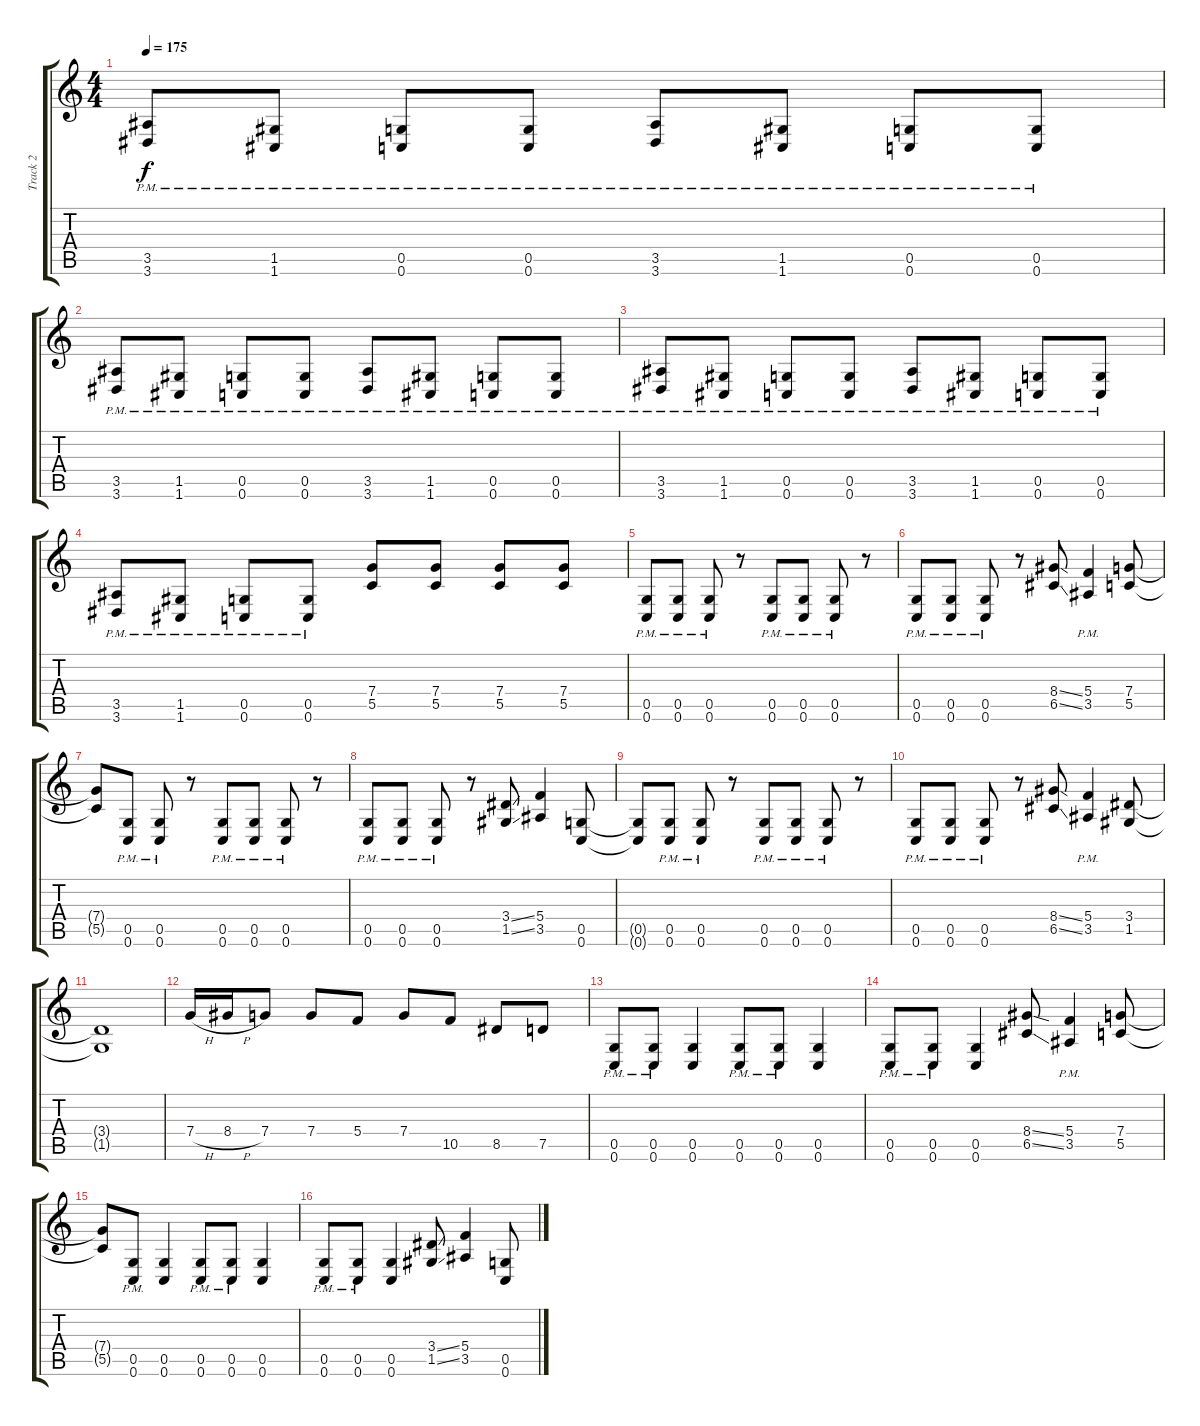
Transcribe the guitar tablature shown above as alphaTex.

\track ("Track 2" "Track 2") {instrument distortionguitar}
\staff {score tabs}
\tuning (D4 A3 F3 C3 G2 C2) {hide}
\ts (4 4)
\tempo 175
\clef g2
\ks c
(3.5{pm} 3.6{pm}).8{dy f} (1.5{pm} 1.6{pm}).8 (0.5{pm} 0.6{pm}).8 (0.5{pm} 0.6{pm}).8 (3.5{pm} 3.6{pm}).8 (1.5{pm} 1.6{pm}).8 (0.5{pm} 0.6{pm}).8 (0.5{pm} 0.6{pm}).8 |
(3.5{pm} 3.6{pm}).8 (1.5{pm} 1.6{pm}).8 (0.5{pm} 0.6{pm}).8 (0.5{pm} 0.6{pm}).8 (3.5{pm} 3.6{pm}).8 (1.5{pm} 1.6{pm}).8 (0.5{pm} 0.6{pm}).8 (0.5{pm} 0.6{pm}).8 |
(3.5{pm} 3.6{pm}).8 (1.5{pm} 1.6{pm}).8 (0.5{pm} 0.6{pm}).8 (0.5{pm} 0.6{pm}).8 (3.5{pm} 3.6{pm}).8 (1.5{pm} 1.6{pm}).8 (0.5{pm} 0.6{pm}).8 (0.5{pm} 0.6{pm}).8 |
(3.5{pm} 3.6{pm}).8 (1.5{pm} 1.6{pm}).8 (0.5{pm} 0.6{pm}).8 (0.5{pm} 0.6{pm}).8 (7.4 5.5).8 (7.4 5.5).8 (7.4 5.5).8 (7.4 5.5).8 |
(0.5{pm} 0.6{pm}).8 (0.5{pm} 0.6{pm}).8 (0.5{pm} 0.6{pm}).8 r.8 (0.5{pm} 0.6{pm}).8 (0.5{pm} 0.6{pm}).8 (0.5{pm} 0.6{pm}).8 r.8 |
(0.5{pm} 0.6{pm}).8 (0.5{pm} 0.6{pm}).8 (0.5{pm} 0.6{pm}).8 r.8 (8.4{ss} 6.5{ss}).8 (5.4{pm} 3.5{pm}).4 (7.4 5.5).8 |
(7.4{t} 5.5{t}).8 (0.5{pm} 0.6{pm}).8 (0.5{pm} 0.6{pm}).8 r.8 (0.5{pm} 0.6{pm}).8 (0.5{pm} 0.6{pm}).8 (0.5{pm} 0.6{pm}).8 r.8 |
(0.5{pm} 0.6{pm}).8 (0.5{pm} 0.6{pm}).8 (0.5{pm} 0.6{pm}).8 r.8 (3.4{ss} 1.5{ss}).8 (5.4 3.5).4 (0.5 0.6).8 |
(0.5{t} 0.6{t}).8 (0.5{pm} 0.6{pm}).8 (0.5{pm} 0.6{pm}).8 r.8 (0.5{pm} 0.6{pm}).8 (0.5{pm} 0.6{pm}).8 (0.5{pm} 0.6{pm}).8 r.8 |
(0.5{pm} 0.6{pm}).8 (0.5{pm} 0.6{pm}).8 (0.5{pm} 0.6{pm}).8 r.8 (8.4{ss} 6.5{ss}).8 (5.4{pm} 3.5{pm}).4 (3.4 1.5).8 |
(3.4{t} 1.5{t}).1 |
7.4{h}.16 8.4{h}.16 7.4.8 7.4.8 5.4.8 7.4.8 10.5.8 8.5.8 7.5.8 |
(0.5{pm} 0.6{pm}).8 (0.5{pm} 0.6{pm}).8 (0.5 0.6).4 (0.5{pm} 0.6{pm}).8 (0.5{pm} 0.6{pm}).8 (0.5 0.6).4 |
(0.5{pm} 0.6{pm}).8 (0.5{pm} 0.6{pm}).8 (0.5 0.6).4 (8.4{ss} 6.5{ss}).8 (5.4{pm} 3.5{pm}).4 (7.4 5.5).8 |
(7.4{t} 5.5{t}).8 (0.5{pm} 0.6{pm}).8 (0.5 0.6).4 (0.5{pm} 0.6{pm}).8 (0.5{pm} 0.6{pm}).8 (0.5 0.6).4 |
(0.5{pm} 0.6{pm}).8 (0.5{pm} 0.6{pm}).8 (0.5 0.6).4 (3.4{ss} 1.5{ss}).8 (5.4 3.5).4 (0.5 0.6).8
